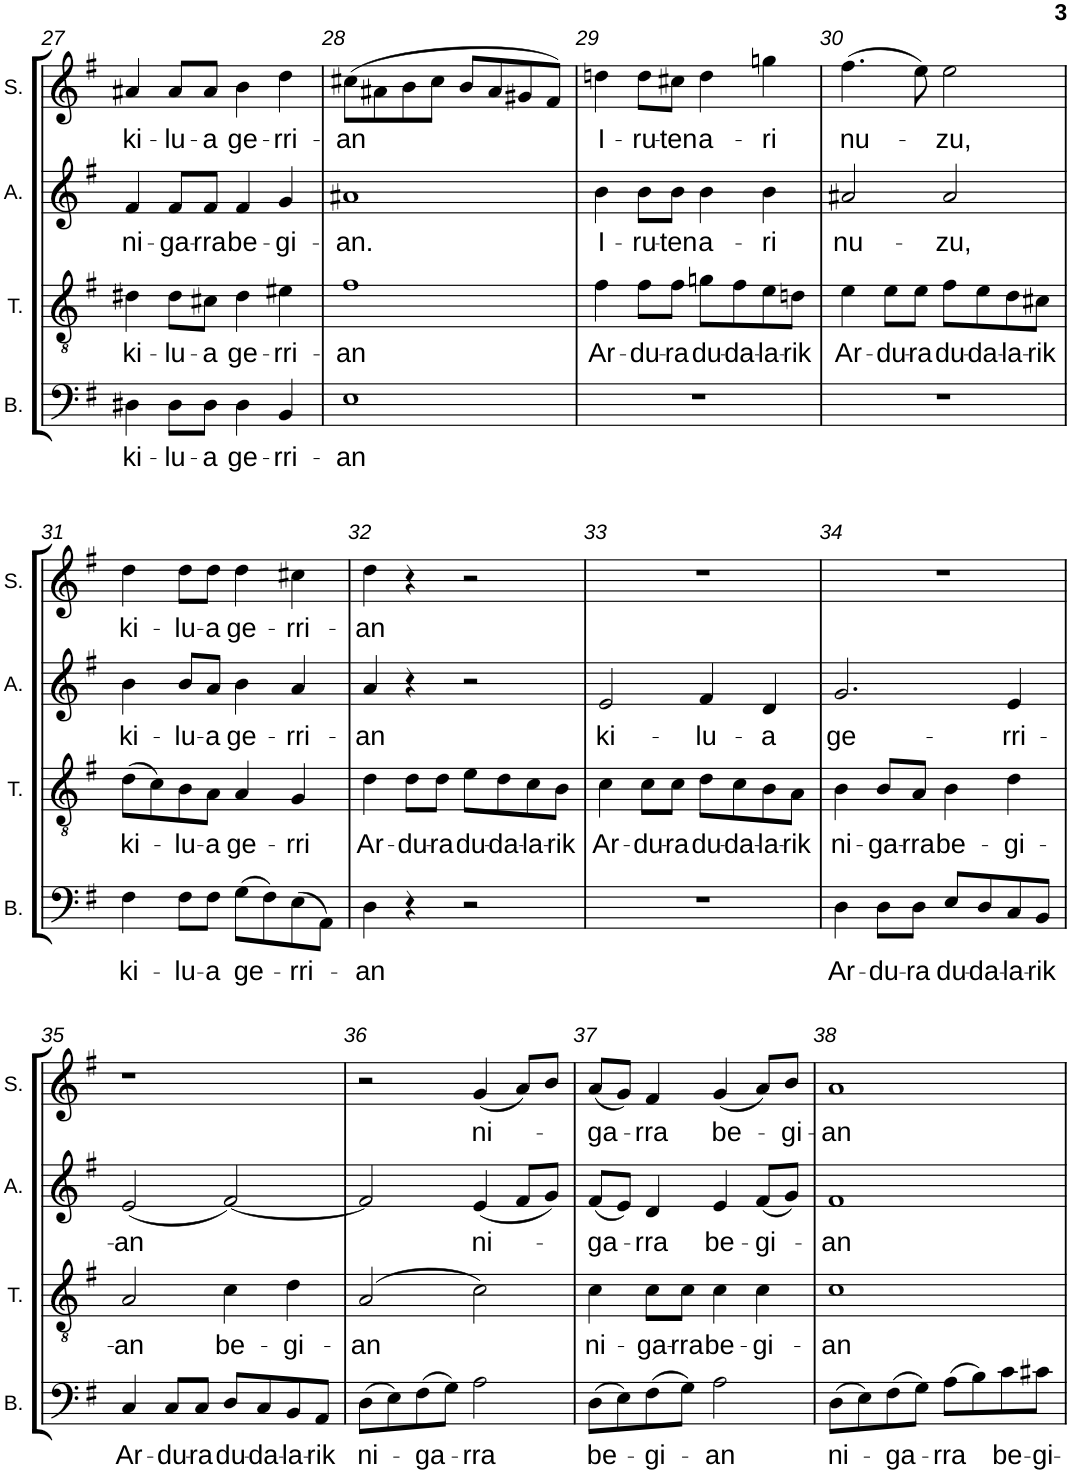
**kern	**text	**kern	**text	**kern	**text	**kern	**text
*part4	*part4	*part3	*part3	*part2	*part2	*part1	*part1
*staff4	*staff4	*staff3	*staff3	*staff2	*staff2	*staff1	*staff1
*I"Basse	*	*I"Ténor	*	*I"Alto	*	*I"Soprano	*
*I'B.	*	*I'T.	*	*I'A.	*	*I'S.	*
!!LO:PB:g=z
*clefF4	*	*clefGv2	*	*clefG2	*	*clefG2	*
*k[f#]	*	*k[f#]	*	*k[f#]	*	*k[f#]	*
*M4/4	*	*M4/4	*	*M4/4	*	*M4/4	*
=27	=27	=27	=27	=27	=27	=27	=27
!	!LO:LY:b	!	!LO:LY:b	!	!LO:LY:b	!	!LO:LY:b
4D#X\	ki-	4d#X\	ki-	4f#/	ni-	4a#X/	ki-
!	!LO:LY:b	!	!LO:LY:b	!	!LO:LY:b	!	!LO:LY:b
8D#\L	-lu-	8d#\L	-lu-	8f#/L	-ga-	8a#/L	-lu-
!	!LO:LY:b	!	!LO:LY:b	!	!LO:LY:b	!	!LO:LY:b
8D#\J	-a	8c#X\J	-a	8f#/J	-rra	8a#/J	-a
!	!LO:LY:b	!	!LO:LY:b	!	!LO:LY:b	!	!LO:LY:b
4D#\	ge-	4d#\	ge-	4f#/	be-	4b\	ge-
!	!LO:LY:b	!	!LO:LY:b	!	!LO:LY:b	!	!LO:LY:b
4BB/	-rri-	4e#X\	-rri-	4g/	-gi-	4dd\	-rri-
=28	=28	=28	=28	=28	=28	=28	=28
!	!LO:LY:b	!	!LO:LY:b	!	!LO:LY:b	!	!LO:LY:b
1E	-an	1f#	-an	1a#X	-an.	(8cc#X\L	-an
.	.	.	.	.	.	8a#X\	.
.	.	.	.	.	.	8b\	.
.	.	.	.	.	.	8cc#\J	.
.	.	.	.	.	.	8b/L	.
.	.	.	.	.	.	8a#/	.
.	.	.	.	.	.	8g#X/	.
.	.	.	.	.	.	8f#/J)	.
=29	=29	=29	=29	=29	=29	=29	=29
!	!	!	!LO:LY:b	!	!LO:LY:b	!	!LO:LY:b
1r	.	4f#\	Ar-	4b\	I-	4ddn\	I-
!	!	!	!LO:LY:b	!	!LO:LY:b	!	!LO:LY:b
.	.	8f#\L	-du-	8b\L	-ru-	8dd\L	-ru-
!	!	!	!LO:LY:b	!	!LO:LY:b	!	!LO:LY:b
.	.	8f#\J	-ra	8b\J	-ten	8cc#X\J	-ten
!	!	!	!LO:LY:b	!	!LO:LY:b	!	!LO:LY:b
.	.	8gn\L	du-	4b\	a-	4dd\	a-
!	!	!	!LO:LY:b	!	!	!	!
.	.	8f#\	-da-	.	.	.	.
!	!	!	!LO:LY:b	!	!LO:LY:b	!	!LO:LY:b
.	.	8e\	-la-	4b\	-ri	4ggn\	-ri
!	!	!	!LO:LY:b	!	!	!	!
.	.	8dn\J	-rik	.	.	.	.
=30	=30	=30	=30	=30	=30	=30	=30
!	!	!	!LO:LY:b	!	!LO:LY:b	!	!LO:LY:b
1r	.	4e\	Ar-	2a#X/	nu-	(4.ff#\	nu-
!	!	!	!LO:LY:b	!	!	!	!
.	.	8e\L	-du-	.	.	.	.
!	!	!	!LO:LY:b	!	!	!	!
.	.	8e\J	-ra	.	.	8ee\)	.
!	!	!	!LO:LY:b	!	!LO:LY:b	!	!LO:LY:b
.	.	8f#\L	du-	2a#/	-zu,	2ee\	-zu,
!	!	!	!LO:LY:b	!	!	!	!
.	.	8e\	-da-	.	.	.	.
!	!	!	!LO:LY:b	!	!	!	!
.	.	8d\	-la-	.	.	.	.
!	!	!	!LO:LY:b	!	!	!	!
.	.	8c#X\J	-rik	.	.	.	.
!!LO:LB:g=z
=31	=31	=31	=31	=31	=31	=31	=31
!	!LO:LY:b	!	!LO:LY:b	!	!LO:LY:b	!	!LO:LY:b
4F#\	ki-	(8d\L	ki-	4b\	ki-	4dd\	ki-
.	.	8c\)	.	.	.	.	.
!	!LO:LY:b	!	!LO:LY:b	!	!LO:LY:b	!	!LO:LY:b
8F#\L	-lu-	8B\	-lu-	8b/L	-lu-	8dd\L	-lu-
!	!LO:LY:b	!	!LO:LY:b	!	!LO:LY:b	!	!LO:LY:b
8F#\J	-a	8A\J	-a	8a/J	-a	8dd\J	-a
!	!LO:LY:b	!	!LO:LY:b	!	!LO:LY:b	!	!LO:LY:b
(8G\L	ge-	4A/	ge-	4b\	ge-	4dd\	ge-
8F#\)	.	.	.	.	.	.	.
!	!LO:LY:b	!	!LO:LY:b	!	!LO:LY:b	!	!LO:LY:b
(8E\	-rri-	4G/	-rri	4a/	-rri-	4cc#X\	-rri-
8AA\J)	.	.	.	.	.	.	.
=32	=32	=32	=32	=32	=32	=32	=32
!	!LO:LY:b	!	!LO:LY:b	!	!LO:LY:b	!	!LO:LY:b
4D\	-an	4d\	Ar-	4a/	-an	4dd\	-an
!	!	!	!LO:LY:b	!	!	!	!
4r	.	8d\L	-du-	4r	.	4r	.
!	!	!	!LO:LY:b	!	!	!	!
.	.	8d\J	-ra	.	.	.	.
!	!	!	!LO:LY:b	!	!	!	!
2r	.	8e\L	du-	2r	.	2r	.
!	!	!	!LO:LY:b	!	!	!	!
.	.	8d\	-da-	.	.	.	.
!	!	!	!LO:LY:b	!	!	!	!
.	.	8c\	-la-	.	.	.	.
!	!	!	!LO:LY:b	!	!	!	!
.	.	8B\J	-rik	.	.	.	.
=33	=33	=33	=33	=33	=33	=33	=33
!	!	!	!LO:LY:b	!	!LO:LY:b	!	!
1r	.	4c\	Ar-	2e/	ki-	1r	.
!	!	!	!LO:LY:b	!	!	!	!
.	.	8c\L	-du-	.	.	.	.
!	!	!	!LO:LY:b	!	!	!	!
.	.	8c\J	-ra	.	.	.	.
!	!	!	!LO:LY:b	!	!LO:LY:b	!	!
.	.	8d\L	du-	4f#/	-lu-	.	.
!	!	!	!LO:LY:b	!	!	!	!
.	.	8c\	-da-	.	.	.	.
!	!	!	!LO:LY:b	!	!LO:LY:b	!	!
.	.	8B\	-la-	4d/	-a	.	.
!	!	!	!LO:LY:b	!	!	!	!
.	.	8A\J	-rik	.	.	.	.
=34	=34	=34	=34	=34	=34	=34	=34
!	!LO:LY:b	!	!LO:LY:b	!	!LO:LY:b	!	!
4D\	Ar-	4B\	ni-	2.g/	ge-	1r	.
!	!LO:LY:b	!	!LO:LY:b	!	!	!	!
8D\L	-du-	8B/L	-ga-	.	.	.	.
!	!LO:LY:b	!	!LO:LY:b	!	!	!	!
8D\J	-ra	8A/J	-rra	.	.	.	.
!	!LO:LY:b	!	!LO:LY:b	!	!	!	!
8E/L	du-	4B\	be-	.	.	.	.
!	!LO:LY:b	!	!	!	!	!	!
8D/	-da-	.	.	.	.	.	.
!	!LO:LY:b	!	!LO:LY:b	!	!LO:LY:b	!	!
8C/	-la-	4d\	-gi-	4e/	-rri-	.	.
!	!LO:LY:b	!	!	!	!	!	!
8BB/J	-rik	.	.	.	.	.	.
!!LO:LB:g=z
=35	=35	=35	=35	=35	=35	=35	=35
!	!LO:LY:b	!	!LO:LY:b	!	!LO:LY:b	!	!
4C/	Ar-	2A/	-an	(2e/	-an	1r	.
!	!LO:LY:b	!	!	!	!	!	!
8C/L	-du-	.	.	.	.	.	.
!	!LO:LY:b	!	!	!	!	!	!
8C/J	-ra	.	.	.	.	.	.
!	!LO:LY:b	!	!LO:LY:b	!	!	!	!
8D/L	du-	4c\	be-	[2f#/)	.	.	.
!	!LO:LY:b	!	!	!	!	!	!
8C/	-da-	.	.	.	.	.	.
!	!LO:LY:b	!	!LO:LY:b	!	!	!	!
8BB/	-la-	4d\	-gi-	.	.	.	.
!	!LO:LY:b	!	!	!	!	!	!
8AA/J	-rik	.	.	.	.	.	.
=36	=36	=36	=36	=36	=36	=36	=36
!	!LO:LY:b	!	!LO:LY:b	!	!	!	!
(8D\L	ni-	(2A/	-an	2f#/]	.	2r	.
8E\)	.	.	.	.	.	.	.
!	!LO:LY:b	!	!	!	!	!	!
(8F#\	-ga-	.	.	.	.	.	.
8G\J)	.	.	.	.	.	.	.
!	!LO:LY:b	!	!	!	!LO:LY:b	!	!LO:LY:b
2A\	-rra	2c\)	.	(4e/	ni-	(4g/	ni-
.	.	.	.	8f#/L	.	8a/L)	.
.	.	.	.	8g/J)	.	8b/J	.
=37	=37	=37	=37	=37	=37	=37	=37
!	!LO:LY:b	!	!LO:LY:b	!	!LO:LY:b	!	!LO:LY:b
(8D\L	be-	4c\	ni-	(8f#/L	-ga-	(8a/L	-ga-
8E\)	.	.	.	8e/J)	.	8g/J)	.
!	!LO:LY:b	!	!LO:LY:b	!	!LO:LY:b	!	!LO:LY:b
(8F#\	-gi-	8c\L	-ga-	4d/	-rra	4f#/	-rra
!	!	!	!LO:LY:b	!	!	!	!
8G\J)	.	8c\J	-rra	.	.	.	.
!	!LO:LY:b	!	!LO:LY:b	!	!LO:LY:b	!	!LO:LY:b
2A\	-an	4c\	be-	4e/	be-	(4g/	be-
!	!	!	!LO:LY:b	!	!LO:LY:b	!	!
.	.	4c\	-gi-	(8f#/L	-gi-	8a/L)	.
!	!	!	!	!	!	!	!LO:LY:b
.	.	.	.	8g/J)	.	8b/J	-gi-
=38	=38	=38	=38	=38	=38	=38	=38
!	!LO:LY:b	!	!LO:LY:b	!	!LO:LY:b	!	!LO:LY:b
(8D\L	ni-	1c	-an	1f#	-an	1a	-an
8E\)	.	.	.	.	.	.	.
!	!LO:LY:b	!	!	!	!	!	!
(8F#\	-ga-	.	.	.	.	.	.
8G\J)	.	.	.	.	.	.	.
!	!LO:LY:b	!	!	!	!	!	!
(8A\L	-rra	.	.	.	.	.	.
8B\)	.	.	.	.	.	.	.
!	!LO:LY:b	!	!	!	!	!	!
8c\	be-	.	.	.	.	.	.
!	!LO:LY:b	!	!	!	!	!	!
8c#X\J	-gi-	.	.	.	.	.	.
=	=	=	=	=	=	=	=
*-	*-	*-	*-	*-	*-	*-	*-
